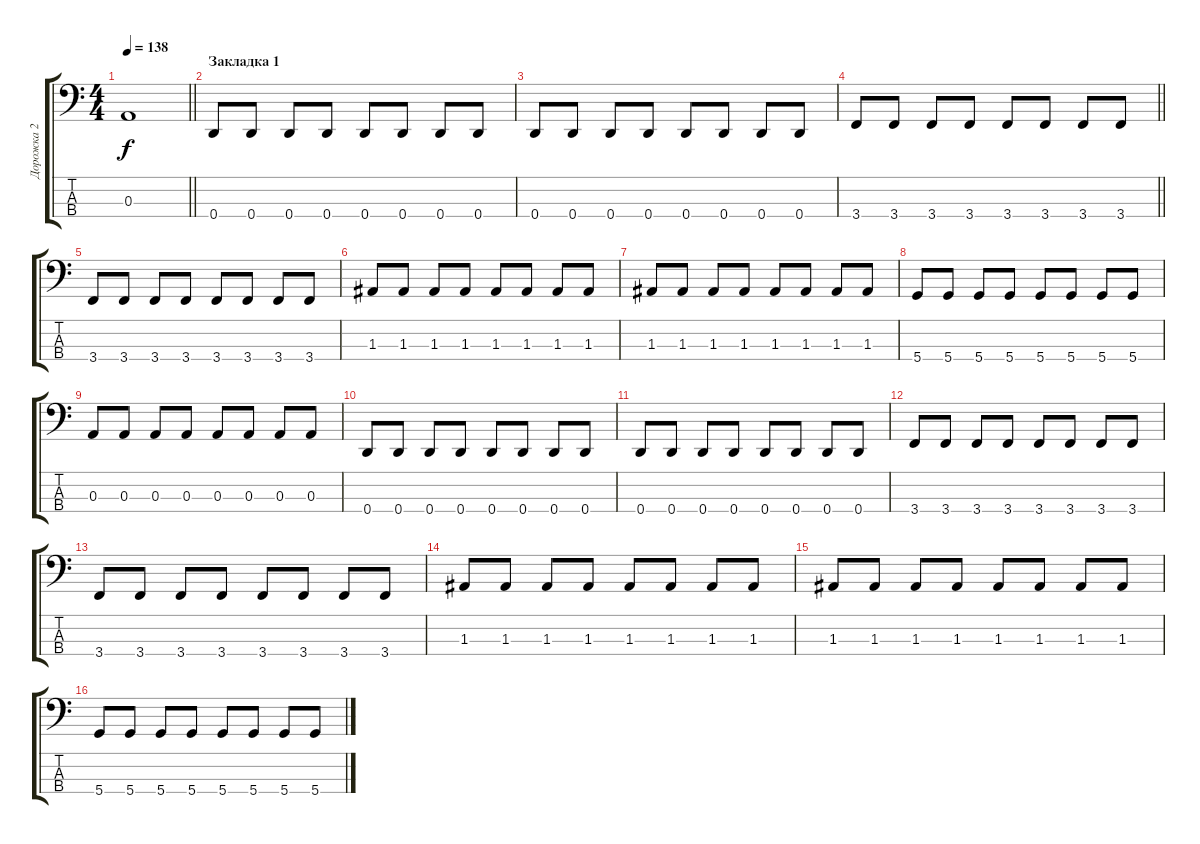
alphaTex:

\track ("Дорожка 2" "Дорожка 2") {instrument fretlessbass}
\staff {score tabs}
\tuning (G2 D2 A1 D1) {hide}
\ts (4 4)
\tempo 138
\clef f4
\barLineRight lightlight
\ks c
0.3.1{dy f} |
\section ("" "Закладка 1")
0.4.8 0.4.8 0.4.8 0.4.8 0.4.8 0.4.8 0.4.8 0.4.8 |
0.4.8 0.4.8 0.4.8 0.4.8 0.4.8 0.4.8 0.4.8 0.4.8 |
\barLineRight lightlight
3.4.8 3.4.8 3.4.8 3.4.8 3.4.8 3.4.8 3.4.8 3.4.8 |
3.4.8 3.4.8 3.4.8 3.4.8 3.4.8 3.4.8 3.4.8 3.4.8 |
1.3.8 1.3.8 1.3.8 1.3.8 1.3.8 1.3.8 1.3.8 1.3.8 |
1.3.8 1.3.8 1.3.8 1.3.8 1.3.8 1.3.8 1.3.8 1.3.8 |
5.4.8 5.4.8 5.4.8 5.4.8 5.4.8 5.4.8 5.4.8 5.4.8 |
0.3.8 0.3.8 0.3.8 0.3.8 0.3.8 0.3.8 0.3.8 0.3.8 |
0.4.8 0.4.8 0.4.8 0.4.8 0.4.8 0.4.8 0.4.8 0.4.8 |
0.4.8 0.4.8 0.4.8 0.4.8 0.4.8 0.4.8 0.4.8 0.4.8 |
3.4.8 3.4.8 3.4.8 3.4.8 3.4.8 3.4.8 3.4.8 3.4.8 |
3.4.8 3.4.8 3.4.8 3.4.8 3.4.8 3.4.8 3.4.8 3.4.8 |
1.3.8 1.3.8 1.3.8 1.3.8 1.3.8 1.3.8 1.3.8 1.3.8 |
1.3.8 1.3.8 1.3.8 1.3.8 1.3.8 1.3.8 1.3.8 1.3.8 |
5.4.8 5.4.8 5.4.8 5.4.8 5.4.8 5.4.8 5.4.8 5.4.8
